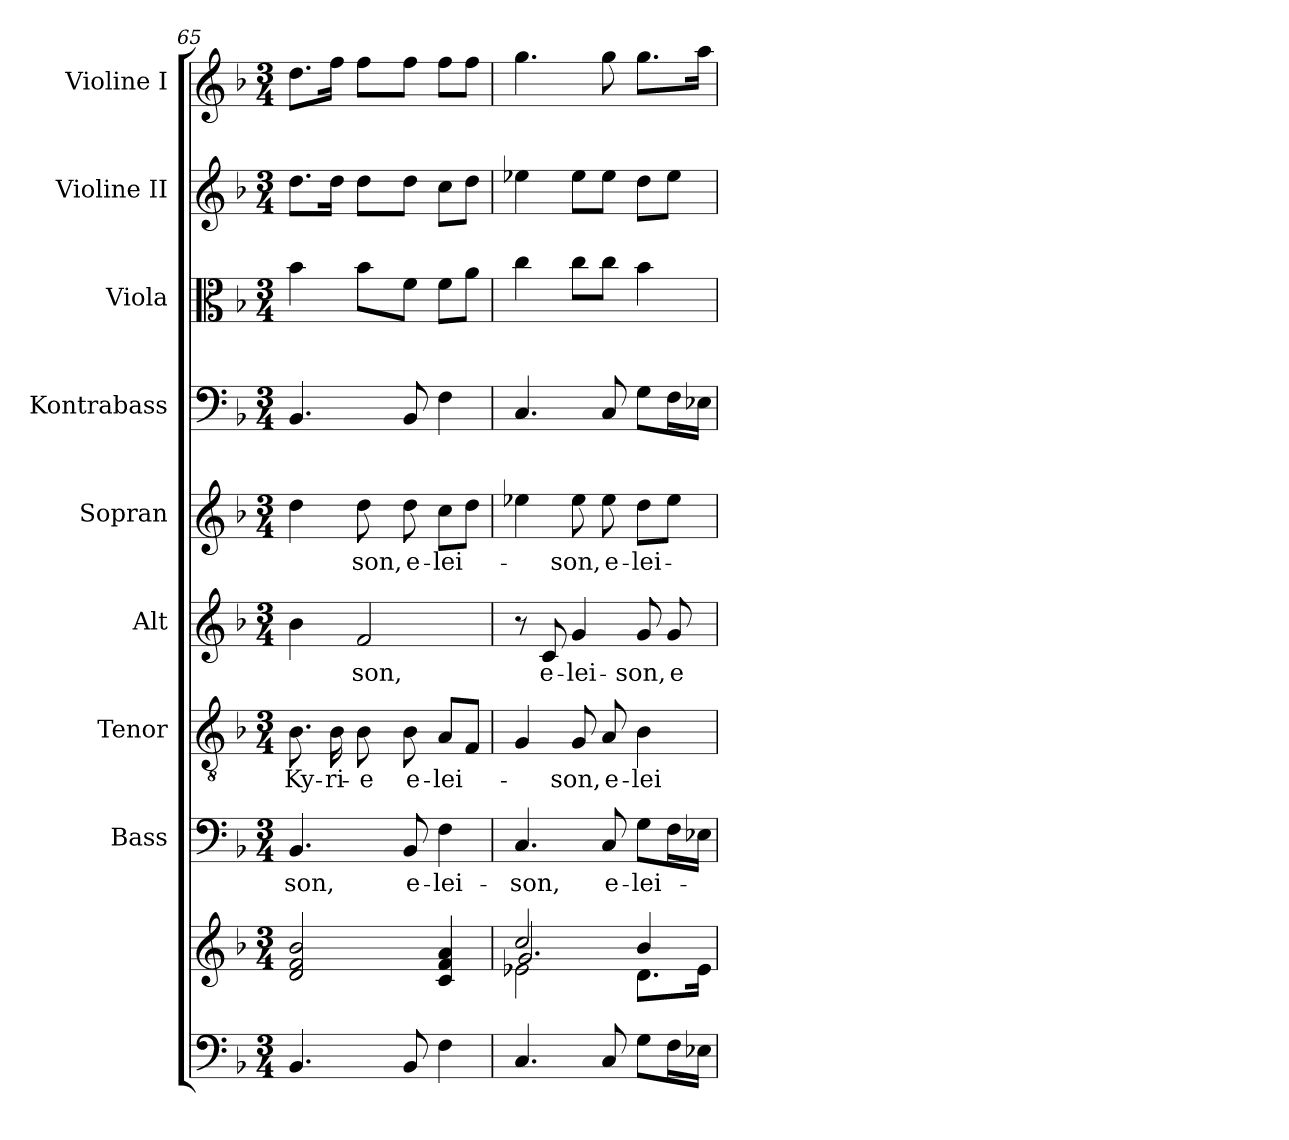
**kern	**kern	**kern	**text	**kern	**text	**kern	**text	**kern	**text	**kern	**kern	**kern	**kern
*part9	*part9	*part8	*part8	*part7	*part7	*part6	*part6	*part5	*part5	*part4	*part3	*part2	*part1
*staff10	*staff9	*staff8	*staff8	*staff7	*staff7	*staff6	*staff6	*staff5	*staff5	*staff4	*staff3	*staff2	*staff1
*	*	*I"Bass	*	*I"Tenor	*	*I"Alt	*	*I"Sopran	*	*I"Kontrabass	*I"Viola	*I"Violine II	*I"Violine I
*	*	*I'B.	*	*I'T.	*	*I'A.	*	*I'S.	*	*I'Kb.	*I'Vla.	*I'Vl. II	*I'Vl. I
*clefF4	*clefG2	*clefF4	*	*clefGv2	*	*clefG2	*	*clefG2	*	*clefF4	*clefC3	*clefG2	*clefG2
*	*	*	*	*	*	*	*	*	*	*ITrd7c12	*	*	*
*k[b-]	*k[b-]	*k[b-]	*	*k[b-]	*	*k[b-]	*	*k[b-]	*	*k[b-]	*k[b-]	*k[b-]	*k[b-]
*F:	*F:	*F:	*	*F:	*	*F:	*	*F:	*	*F:	*F:	*F:	*F:
*M3/4	*M3/4	*M3/4	*	*M3/4	*	*M3/4	*	*M3/4	*	*M3/4	*M3/4	*M3/4	*M3/4
=65	=65	=65	=65	=65	=65	=65	=65	=65	=65	=65	=65	=65	=65
!	!	!	!LO:LY:b	!	!LO:LY:b	!	!	!	!	!	!	!	!
4.BB-/	2d/ 2f/ 2b-/	4.BB-/	-son,	8.B-\	Ky-	4b-\	.	4dd\	.	4.BBB-/	4b-\	8.dd\L	8.dd\L
!	!	!	!	!	!LO:LY:b	!	!	!	!	!	!	!	!
.	.	.	.	16B-\	-ri-	.	.	.	.	.	.	16dd\Jk	16ff\Jk
!	!	!	!	!	!LO:LY:b	!	!LO:LY:b	!	!LO:LY:b	!	!	!	!
.	.	.	.	8B-\	-e	2f/	-son,	8dd\	-son,	.	8b-\L	8dd\L	8ff\L
!	!	!	!LO:LY:b	!	!LO:LY:b	!	!	!	!LO:LY:b	!	!	!	!
8BB-/	.	8BB-/	e-	8B-\	e-	.	.	8dd\	e-	8BBB-/	8f\J	8dd\J	8ff\J
!	!	!	!LO:LY:b	!	!LO:LY:b	!	!	!	!LO:LY:b	!	!	!	!
4F\	4c/ 4f/ 4a/	4F\	-lei-	8A/L	-lei-	.	.	8cc\L	-lei-	4FF\	8f\L	8cc\L	8ff\L
.	.	.	.	8F/J	.	.	.	8dd\J	.	.	8a\J	8dd\J	8ff\J
=66	=66	=66	=66	=66	=66	=66	=66	=66	=66	=66	=66	=66	=66
*	*^	*	*	*	*	*	*	*	*	*	*	*	*
*	*	*^	*	*	*	*	*	*	*	*	*	*	*	*
!	!	!	!	!	!LO:LY:b	!	!	!	!	!	!	!	!	!	!
4.C/	2cc/	2e-X\	2.g/	4.C/	-son,	4G/	.	8r	.	4ee-X\	.	4.CC/	4cc\	4ee-X\	4.gg\
!	!	!	!	!	!	!	!	!	!LO:LY:b	!	!	!	!	!	!
.	.	.	.	.	.	.	.	8c/	e-	.	.	.	.	.	.
!	!	!	!	!	!	!	!LO:LY:b	!	!LO:LY:b	!	!LO:LY:b	!	!	!	!
.	.	.	.	.	.	8G/	-son,	4g/	-lei-	8ee-\	-son,	.	8cc\L	8ee-\L	.
!	!	!	!	!	!LO:LY:b	!	!LO:LY:b	!	!	!	!LO:LY:b	!	!	!	!
8C/	.	.	.	8C/	e-	8A/	e-	.	.	8ee-\	e-	8CC/	8cc\J	8ee-\J	8gg\
!	!	!	!	!	!LO:LY:b	!	!LO:LY:b	!	!LO:LY:b	!	!LO:LY:b	!	!	!	!
8G\L	4b-/	8.d\L	.	8G\L	-lei-	4B-\	-lei-	8g/	-son,	8dd\L	-lei-	8GG\L	4b-\	8dd\L	8.gg\L
!	!	!	!	!	!	!	!	!	!LO:LY:b	!	!	!	!	!	!
16F\L	.	.	.	16F\L	.	.	.	8g/	e-	8ee-\J	.	16FF\L	.	8ee-\J	.
16E-X\JJ	.	16e-\Jk	.	16E-X\JJ	.	.	.	.	.	.	.	16EE-X\JJ	.	.	16aa\Jk
*	*v	*v	*v	*	*	*	*	*	*	*	*	*	*	*	*
=	=	=	=	=	=	=	=	=	=	=	=	=	=
*-	*-	*-	*-	*-	*-	*-	*-	*-	*-	*-	*-	*-	*-
